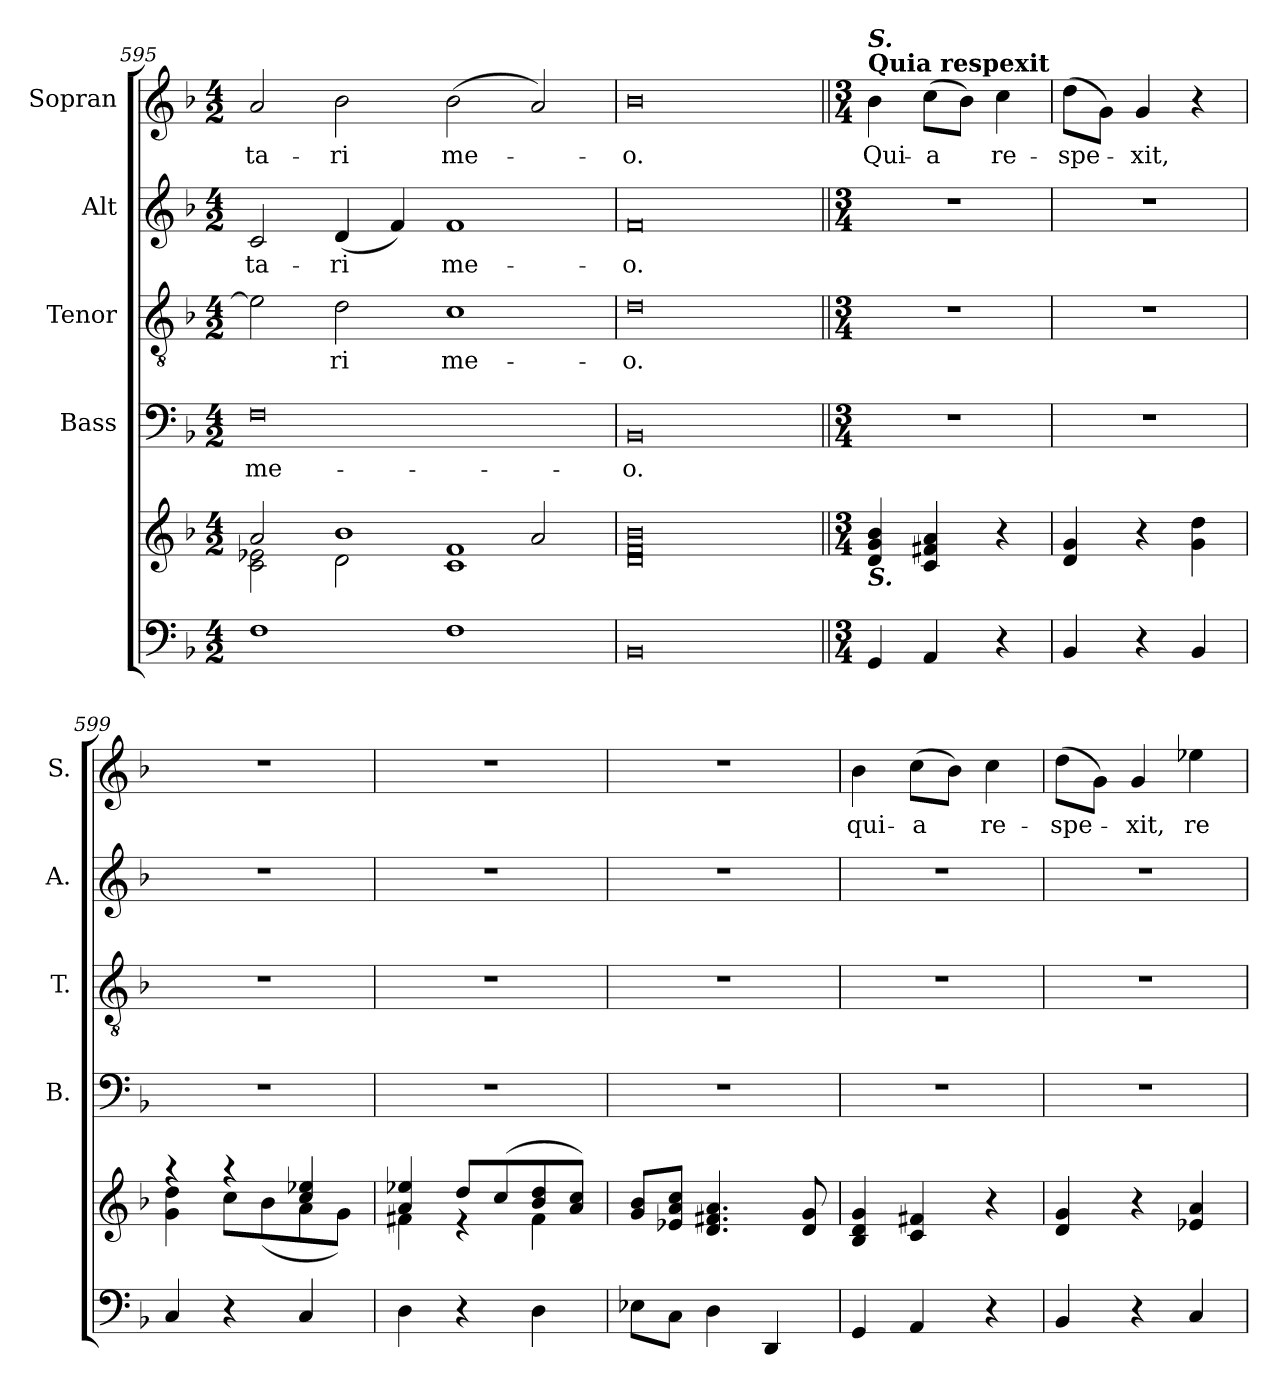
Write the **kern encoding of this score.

**kern	**kern	**kern	**text	**kern	**text	**kern	**text	**kern	**text
*part5	*part5	*part4	*part4	*part3	*part3	*part2	*part2	*part1	*part1
*staff6	*staff5	*staff4	*staff4	*staff3	*staff3	*staff2	*staff2	*staff1	*staff1
*	*	*I"Bass	*	*I"Tenor	*	*I"Alt	*	*I"Sopran	*
*	*	*I'B.	*	*I'T.	*	*I'A.	*	*I'S.	*
*clefF4	*clefG2	*clefF4	*	*clefGv2	*	*clefG2	*	*clefG2	*
*k[b-]	*k[b-]	*k[b-]	*	*k[b-]	*	*k[b-]	*	*k[b-]	*
*F:	*F:	*F:	*	*F:	*	*F:	*	*F:	*
*M4/2	*M4/2	*M4/2	*	*M4/2	*	*M4/2	*	*M4/2	*
=595	=595	=595	=595	=595	=595	=595	=595	=595	=595
*	*^	*	*	*	*	*	*	*	*
!	!	!	!	!LO:LY:b	!	!	!	!LO:LY:b	!	!LO:LY:b
1F	2a/	2c\ 2e-X\	0F	me-	2e-\]	.	2c/	-ta-	2a/	-ta-
!	!	!	!	!	!	!LO:LY:b	!	!LO:LY:b	!	!LO:LY:b
.	1b-	2d\	.	.	2d\	-ri	(<4d/	-ri	2b-\	-ri
.	.	.	.	.	.	.	4f/)	.	.	.
!	!	!	!	!	!	!LO:LY:b	!	!LO:LY:b	!	!LO:LY:b
1F	.	1c 1f	.	.	1c	me-	1f	me-	(>2b-\	me-
.	2a/	.	.	.	.	.	.	.	2a/)	.
*	*v	*v	*	*	*	*	*	*	*	*
=596	=596	=596	=596	=596	=596	=596	=596	=596	=596
!	!	!	!LO:LY:b	!	!LO:LY:b	!	!LO:LY:b	!	!LO:LY:b
0BB-	0d 0f 0b-	0BB-	-o.	0d	-o.	0f	-o.	0b-	-o.
!!LO:PB:g=z
=597||	=597||	=597||	=597||	=597||	=597||	=597||	=597||	=597||	=597||
*M3/4	*M3/4	*M3/4	*	*M3/4	*	*M3/4	*	*M3/4	*
!	!	!	!	!	!	!	!	!LO:TX:a:B:t=Quia respexit	!
!	!	!	!	!	!	!	!	!LO:TX:a:Bi:t=S.	!
!	!LO:TX:b:Bi:t=S.	!	!	!	!	!	!	!	!
!	!	!	!	!	!	!	!	!	!LO:LY:b
4GG/	4d/ 4g/ 4b-/	2.r	.	2.r	.	2.r	.	4b-\	Qui-
!	!	!	!	!	!	!	!	!	!LO:LY:b
4AA/	4c/ 4f#X/ 4a/	.	.	.	.	.	.	(>8cc\L	-a
.	.	.	.	.	.	.	.	8b-\J)	.
!	!	!	!	!	!	!	!	!	!LO:LY:b
4r	4r	.	.	.	.	.	.	4cc\	re-
=598	=598	=598	=598	=598	=598	=598	=598	=598	=598
!	!	!	!	!	!	!	!	!	!LO:LY:b
4BB-/	4d/ 4g/	2.r	.	2.r	.	2.r	.	(>8dd\L	-spe-
.	.	.	.	.	.	.	.	8g\J)	.
!	!	!	!	!	!	!	!	!	!LO:LY:b
4r	4r	.	.	.	.	.	.	4g/	-xit,
4BB-/	4g\ 4dd\	.	.	.	.	.	.	4r	.
=599	=599	=599	=599	=599	=599	=599	=599	=599	=599
*	*^	*	*	*	*	*	*	*	*
4C/	4raa	4g\ 4dd\	2.r	.	2.r	.	2.r	.	2.r	.
4r	4raa	8cc\L	.	.	.	.	.	.	.	.
.	.	(<8b-\	.	.	.	.	.	.	.	.
4C/	4cc/ 4ee-X/	8a\	.	.	.	.	.	.	.	.
.	.	8g\J)	.	.	.	.	.	.	.	.
=600	=600	=600	=600	=600	=600	=600	=600	=600	=600	=600
4D\	4a/ 4ee-X/	4f#X\	2.r	.	2.r	.	2.r	.	2.r	.
4r	8dd/L	4re	.	.	.	.	.	.	.	.
.	(>8cc/	.	.	.	.	.	.	.	.	.
4D\	8b-/ 8dd/	4f#\	.	.	.	.	.	.	.	.
.	8a/ 8cc/J)	.	.	.	.	.	.	.	.	.
*	*v	*v	*	*	*	*	*	*	*	*
=601	=601	=601	=601	=601	=601	=601	=601	=601	=601
8E-X\L	8g/ 8b-/L	2.r	.	2.r	.	2.r	.	2.r	.
8C\J	8e-X/ 8a/ 8cc/J	.	.	.	.	.	.	.	.
4D\	4.d/ 4.f#X/ 4.a/	.	.	.	.	.	.	.	.
4DD/	.	.	.	.	.	.	.	.	.
.	8d/ 8g/	.	.	.	.	.	.	.	.
=602	=602	=602	=602	=602	=602	=602	=602	=602	=602
!	!	!	!	!	!	!	!	!	!LO:LY:b
4GG/	4B-/ 4d/ 4g/	2.r	.	2.r	.	2.r	.	4b-\	qui-
!	!	!	!	!	!	!	!	!	!LO:LY:b
4AA/	4c/ 4f#X/	.	.	.	.	.	.	(>8cc\L	-a
.	.	.	.	.	.	.	.	8b-\J)	.
!	!	!	!	!	!	!	!	!	!LO:LY:b
4r	4r	.	.	.	.	.	.	4cc\	re-
!!LO:LB:g=z
=603	=603	=603	=603	=603	=603	=603	=603	=603	=603
!	!	!	!	!	!	!	!	!	!LO:LY:b
4BB-/	4d/ 4g/	2.r	.	2.r	.	2.r	.	(>8dd\L	-spe-
.	.	.	.	.	.	.	.	8g\J)	.
!	!	!	!	!	!	!	!	!	!LO:LY:b
4r	4r	.	.	.	.	.	.	4g/	-xit,
!	!	!	!	!	!	!	!	!	!LO:LY:b
4C/	4e-X/ 4a/	.	.	.	.	.	.	4ee-X\	re-
=	=	=	=	=	=	=	=	=	=
*-	*-	*-	*-	*-	*-	*-	*-	*-	*-
